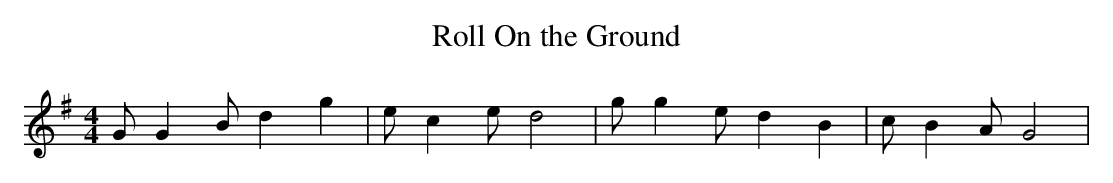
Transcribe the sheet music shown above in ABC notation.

X:1
T:Roll On the Ground
M:4/4
L:1/8
K:G
 G G2 B d2 g2| e c2 e d4| g g2 e d2 B2| c B2 A G4|
